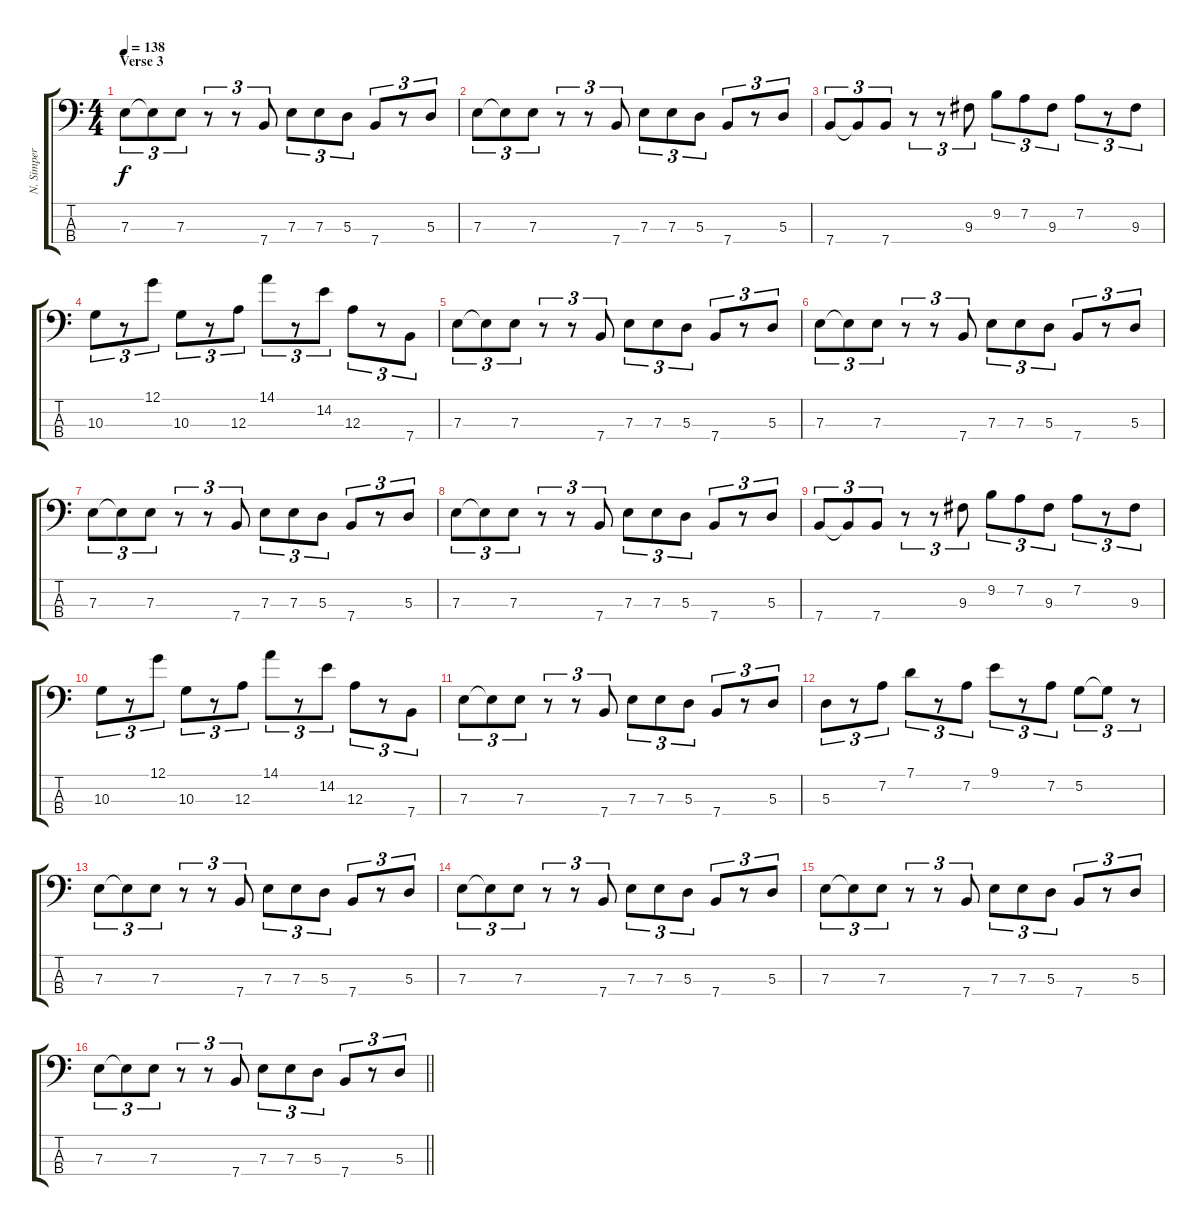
\track ("N. Simper" "N. Simper") {instrument electricbassfinger}
\staff {score tabs}
\tuning (G2 D2 A1 E1) {hide}
\ts (4 4)
\section ("" "Verse 3")
\tempo 138
\clef f4
\ks c
7.3.8{tu (3 2) dy f} 7.3{t}.8{tu (3 2)} 7.3.8{tu (3 2)} r.8{tu (3 2)} r.8{tu (3 2)} 7.4.8{tu (3 2)} 7.3.8{tu (3 2)} 7.3.8{tu (3 2)} 5.3.8{tu (3 2)} 7.4.8{tu (3 2)} r.8{tu (3 2)} 5.3.8{tu (3 2)} |
7.3.8{tu (3 2)} 7.3{t}.8{tu (3 2)} 7.3.8{tu (3 2)} r.8{tu (3 2)} r.8{tu (3 2)} 7.4.8{tu (3 2)} 7.3.8{tu (3 2)} 7.3.8{tu (3 2)} 5.3.8{tu (3 2)} 7.4.8{tu (3 2)} r.8{tu (3 2)} 5.3.8{tu (3 2)} |
7.4.8{tu (3 2)} 7.4{t}.8{tu (3 2)} 7.4.8{tu (3 2)} r.8{tu (3 2)} r.8{tu (3 2)} 9.3.8{tu (3 2)} 9.2.8{tu (3 2)} 7.2.8{tu (3 2)} 9.3.8{tu (3 2)} 7.2.8{tu (3 2)} r.8{tu (3 2)} 9.3.8{tu (3 2)} |
10.3.8{tu (3 2)} r.8{tu (3 2)} 12.1.8{tu (3 2)} 10.3.8{tu (3 2)} r.8{tu (3 2)} 12.3.8{tu (3 2)} 14.1.8{tu (3 2)} r.8{tu (3 2)} 14.2.8{tu (3 2)} 12.3.8{tu (3 2)} r.8{tu (3 2)} 7.4.8{tu (3 2)} |
7.3.8{tu (3 2)} 7.3{t}.8{tu (3 2)} 7.3.8{tu (3 2)} r.8{tu (3 2)} r.8{tu (3 2)} 7.4.8{tu (3 2)} 7.3.8{tu (3 2)} 7.3.8{tu (3 2)} 5.3.8{tu (3 2)} 7.4.8{tu (3 2)} r.8{tu (3 2)} 5.3.8{tu (3 2)} |
7.3.8{tu (3 2)} 7.3{t}.8{tu (3 2)} 7.3.8{tu (3 2)} r.8{tu (3 2)} r.8{tu (3 2)} 7.4.8{tu (3 2)} 7.3.8{tu (3 2)} 7.3.8{tu (3 2)} 5.3.8{tu (3 2)} 7.4.8{tu (3 2)} r.8{tu (3 2)} 5.3.8{tu (3 2)} |
7.3.8{tu (3 2)} 7.3{t}.8{tu (3 2)} 7.3.8{tu (3 2)} r.8{tu (3 2)} r.8{tu (3 2)} 7.4.8{tu (3 2)} 7.3.8{tu (3 2)} 7.3.8{tu (3 2)} 5.3.8{tu (3 2)} 7.4.8{tu (3 2)} r.8{tu (3 2)} 5.3.8{tu (3 2)} |
7.3.8{tu (3 2)} 7.3{t}.8{tu (3 2)} 7.3.8{tu (3 2)} r.8{tu (3 2)} r.8{tu (3 2)} 7.4.8{tu (3 2)} 7.3.8{tu (3 2)} 7.3.8{tu (3 2)} 5.3.8{tu (3 2)} 7.4.8{tu (3 2)} r.8{tu (3 2)} 5.3.8{tu (3 2)} |
7.4.8{tu (3 2)} 7.4{t}.8{tu (3 2)} 7.4.8{tu (3 2)} r.8{tu (3 2)} r.8{tu (3 2)} 9.3.8{tu (3 2)} 9.2.8{tu (3 2)} 7.2.8{tu (3 2)} 9.3.8{tu (3 2)} 7.2.8{tu (3 2)} r.8{tu (3 2)} 9.3.8{tu (3 2)} |
10.3.8{tu (3 2)} r.8{tu (3 2)} 12.1.8{tu (3 2)} 10.3.8{tu (3 2)} r.8{tu (3 2)} 12.3.8{tu (3 2)} 14.1.8{tu (3 2)} r.8{tu (3 2)} 14.2.8{tu (3 2)} 12.3.8{tu (3 2)} r.8{tu (3 2)} 7.4.8{tu (3 2)} |
7.3.8{tu (3 2)} 7.3{t}.8{tu (3 2)} 7.3.8{tu (3 2)} r.8{tu (3 2)} r.8{tu (3 2)} 7.4.8{tu (3 2)} 7.3.8{tu (3 2)} 7.3.8{tu (3 2)} 5.3.8{tu (3 2)} 7.4.8{tu (3 2)} r.8{tu (3 2)} 5.3.8{tu (3 2)} |
5.3.8{tu (3 2)} r.8{tu (3 2)} 7.2.8{tu (3 2)} 7.1.8{tu (3 2)} r.8{tu (3 2)} 7.2.8{tu (3 2)} 9.1.8{tu (3 2)} r.8{tu (3 2)} 7.2.8{tu (3 2)} 5.2.8{tu (3 2)} 5.2{t}.8{tu (3 2)} r.8{tu (3 2)} |
7.3.8{tu (3 2)} 7.3{t}.8{tu (3 2)} 7.3.8{tu (3 2)} r.8{tu (3 2)} r.8{tu (3 2)} 7.4.8{tu (3 2)} 7.3.8{tu (3 2)} 7.3.8{tu (3 2)} 5.3.8{tu (3 2)} 7.4.8{tu (3 2)} r.8{tu (3 2)} 5.3.8{tu (3 2)} |
7.3.8{tu (3 2)} 7.3{t}.8{tu (3 2)} 7.3.8{tu (3 2)} r.8{tu (3 2)} r.8{tu (3 2)} 7.4.8{tu (3 2)} 7.3.8{tu (3 2)} 7.3.8{tu (3 2)} 5.3.8{tu (3 2)} 7.4.8{tu (3 2)} r.8{tu (3 2)} 5.3.8{tu (3 2)} |
7.3.8{tu (3 2)} 7.3{t}.8{tu (3 2)} 7.3.8{tu (3 2)} r.8{tu (3 2)} r.8{tu (3 2)} 7.4.8{tu (3 2)} 7.3.8{tu (3 2)} 7.3.8{tu (3 2)} 5.3.8{tu (3 2)} 7.4.8{tu (3 2)} r.8{tu (3 2)} 5.3.8{tu (3 2)} |
\barLineRight lightlight
7.3.8{tu (3 2)} 7.3{t}.8{tu (3 2)} 7.3.8{tu (3 2)} r.8{tu (3 2)} r.8{tu (3 2)} 7.4.8{tu (3 2)} 7.3.8{tu (3 2)} 7.3.8{tu (3 2)} 5.3.8{tu (3 2)} 7.4.8{tu (3 2)} r.8{tu (3 2)} 5.3.8{tu (3 2)}
